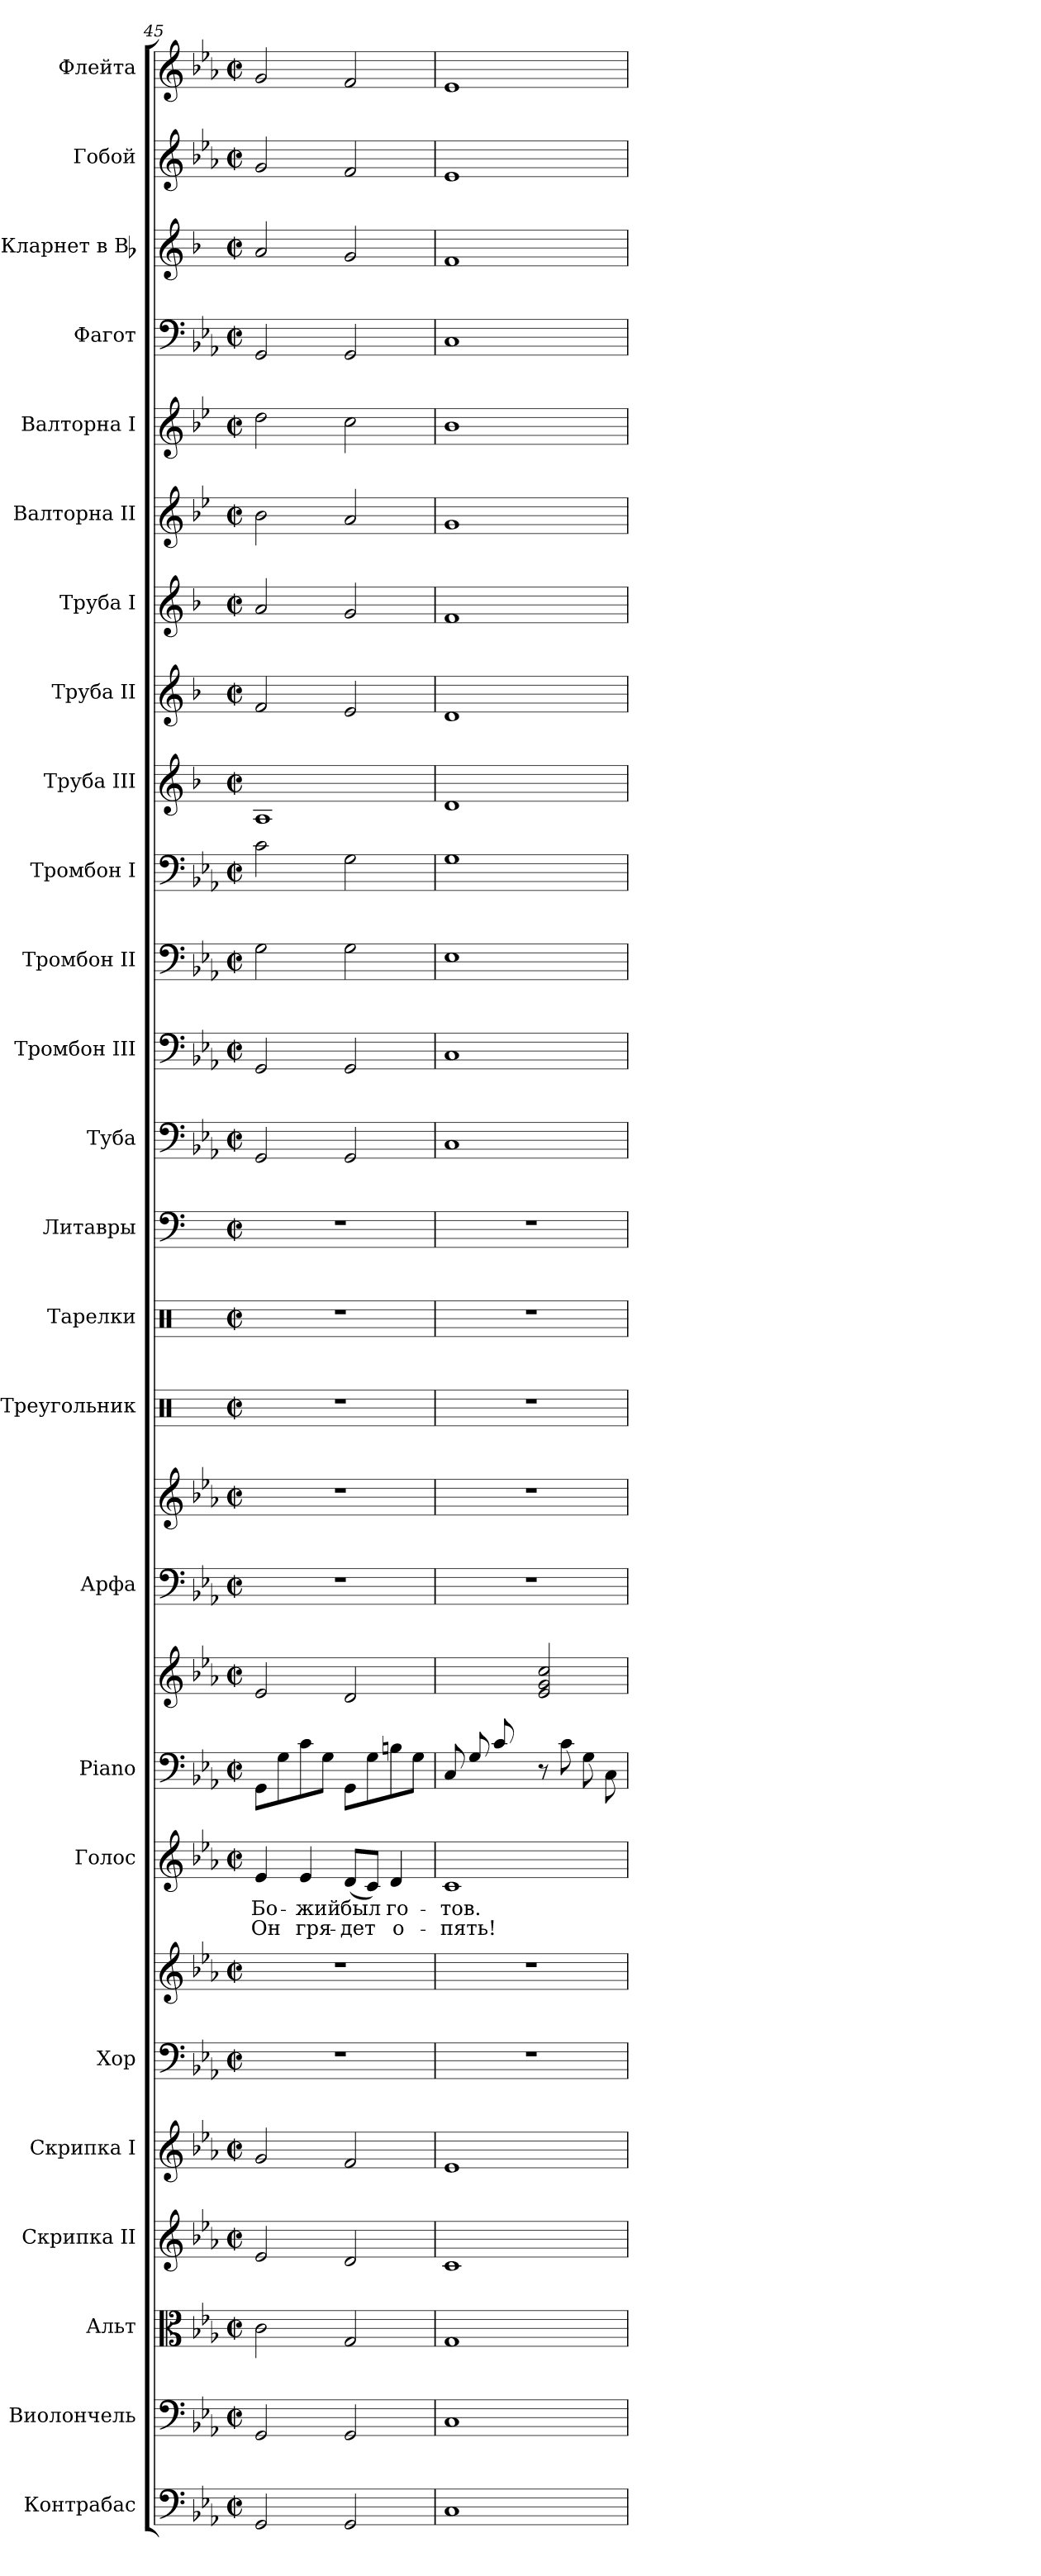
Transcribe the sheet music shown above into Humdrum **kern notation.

**kern	**kern	**kern	**kern	**kern	**kern	**kern	**kern	**text	**text	**kern	**kern	**kern	**kern	**kern	**kern	**kern	**kern	**kern	**kern	**kern	**kern	**kern	**kern	**kern	**kern	**kern	**kern	**kern	**kern
*part25	*part24	*part23	*part22	*part21	*part20	*part20	*part19	*part19	*part19	*part18	*part18	*part17	*part17	*part16	*part15	*part14	*part13	*part12	*part11	*part10	*part9	*part8	*part7	*part6	*part5	*part4	*part3	*part2	*part1
*staff28	*staff27	*staff26	*staff25	*staff24	*staff23	*staff22	*staff21	*staff21	*staff21	*staff20	*staff19	*staff18	*staff17	*staff16	*staff15	*staff14	*staff13	*staff12	*staff11	*staff10	*staff9	*staff8	*staff7	*staff6	*staff5	*staff4	*staff3	*staff2	*staff1
*I"Контрабас	*I"Виолончель	*I"Альт	*I"Скрипка II	*I"Скрипка I	*I"Хор	*	*I"Голос	*	*	*I"Piano	*	*I"Арфа	*	*I"Треугольник	*I"Тарелки	*I"Литавры	*I"Туба	*I"Тромбон III	*I"Тромбон II	*I"Тромбон I	*I"Труба III	*I"Труба II	*I"Труба I	*I"Валторна II	*I"Валторна I	*I"Фагот	*I"Кларнет в Bb	*I"Гобой	*I"Флейта
*	*	*	*I'Скр. II	*I'Скр. I	*	*	*	*	*	*I'Pno.	*	*	*	*	*	*	*	*I'Тромб. III	*I'Тромб. II	*I'Тромб. I	*I'Трб. III	*I'Трб. II	*I'Трб. I	*I'Валт. II	*I'Валт. I	*	*	*	*
*clefF4	*clefF4	*clefC3	*clefG2	*clefG2	*clefF4	*clefG2	*clefG2	*	*	*clefF4	*clefG2	*clefF4	*clefG2	*clefX	*clefX	*clefF4	*clefF4	*clefF4	*clefF4	*clefF4	*clefG2	*clefG2	*clefG2	*clefG2	*clefG2	*clefF4	*clefG2	*clefG2	*clefG2
*ITrd7c12	*	*	*	*	*	*	*	*	*	*	*	*	*	*	*	*	*	*	*	*	*ITrd1c2	*ITrd1c2	*ITrd1c2	*ITrd4c7	*ITrd4c7	*	*ITrd1c2	*	*
*k[b-e-a-]	*k[b-e-a-]	*k[b-e-a-]	*k[b-e-a-]	*k[b-e-a-]	*k[b-e-a-]	*k[b-e-a-]	*k[b-e-a-]	*	*	*k[b-e-a-]	*k[b-e-a-]	*k[b-e-a-]	*k[b-e-a-]	*k[]	*k[]	*k[]	*k[b-e-a-]	*k[b-e-a-]	*k[b-e-a-]	*k[b-e-a-]	*k[b-e-a-]	*k[b-e-a-]	*k[b-e-a-]	*k[b-e-a-]	*k[b-e-a-]	*k[b-e-a-]	*k[b-e-a-]	*k[b-e-a-]	*k[b-e-a-]
*c:	*c:	*c:	*c:	*c:	*c:	*c:	*c:	*	*	*c:	*c:	*c:	*c:	*C:	*C:	*a:	*c:	*c:	*c:	*c:	*c:	*c:	*c:	*c:	*c:	*c:	*c:	*c:	*c:
*M2/2	*M2/2	*M2/2	*M2/2	*M2/2	*M2/2	*M2/2	*M2/2	*	*	*M2/2	*M2/2	*M2/2	*M2/2	*M2/2	*M2/2	*M2/2	*M2/2	*M2/2	*M2/2	*M2/2	*M2/2	*M2/2	*M2/2	*M2/2	*M2/2	*M2/2	*M2/2	*M2/2	*M2/2
*met(c|)	*met(c|)	*met(c|)	*met(c|)	*met(c|)	*met(c|)	*met(c|)	*met(c|)	*	*	*met(c|)	*met(c|)	*met(c|)	*met(c|)	*met(c|)	*met(c|)	*met(c|)	*met(c|)	*met(c|)	*met(c|)	*met(c|)	*met(c|)	*met(c|)	*met(c|)	*met(c|)	*met(c|)	*met(c|)	*met(c|)	*met(c|)	*met(c|)
=45	=45	=45	=45	=45	=45	=45	=45	=45	=45	=45	=45	=45	=45	=45	=45	=45	=45	=45	=45	=45	=45	=45	=45	=45	=45	=45	=45	=45	=45
!	!	!	!	!	!	!	!	!LO:LY:b:color=#000000	!LO:LY:b:color=#000000	!	!	!	!	!	!	!	!	!	!	!	!	!	!	!	!	!	!	!	!
2GGGi/	2GGi/	2ci\	2e-i/	2gi/	1r	1r	4e-i/	Бо-	Он	8GGi\L	2e-i/	1r	1r	1r	1r	1r	2GGi/	2GGi/	2Gi\	2ci\	1Gi	2e-i/	2gi/	2e-i\	2gi\	2GGi/	2gi/	2gi/	2gi/
.	.	.	.	.	.	.	.	.	.	8Gi\	.	.	.	.	.	.	.	.	.	.	.	.	.	.	.	.	.	.	.
!	!	!	!	!	!	!	!	!LO:LY:b:color=#000000	!LO:LY:b:color=#000000	!	!	!	!	!	!	!	!	!	!	!	!	!	!	!	!	!	!	!	!
.	.	.	.	.	.	.	4e-i/	-жий	гря-	8ci\	.	.	.	.	.	.	.	.	.	.	.	.	.	.	.	.	.	.	.
.	.	.	.	.	.	.	.	.	.	8Gi\J	.	.	.	.	.	.	.	.	.	.	.	.	.	.	.	.	.	.	.
!	!	!	!	!	!	!	!	!LO:LY:b:color=#000000	!LO:LY:b:color=#000000	!	!	!	!	!	!	!	!	!	!	!	!	!	!	!	!	!	!	!	!
2GGGi/	2GGi/	2Gi/	2di/	2fi/	.	.	(8di/L	был	-дет	8GGi\L	2di/	.	.	.	.	.	2GGi/	2GGi/	2Gi\	2Gi\	.	2di/	2fi/	2di/	2fi\	2GGi/	2fi/	2fi/	2fi/
.	.	.	.	.	.	.	8ci/J)	.	.	8Gi\	.	.	.	.	.	.	.	.	.	.	.	.	.	.	.	.	.	.	.
!	!	!	!	!	!	!	!	!LO:LY:b:color=#000000	!LO:LY:b:color=#000000	!	!	!	!	!	!	!	!	!	!	!	!	!	!	!	!	!	!	!	!
.	.	.	.	.	.	.	4di/	го-	о-	8Bni\	.	.	.	.	.	.	.	.	.	.	.	.	.	.	.	.	.	.	.
.	.	.	.	.	.	.	.	.	.	8Gi\J	.	.	.	.	.	.	.	.	.	.	.	.	.	.	.	.	.	.	.
=46	=46	=46	=46	=46	=46	=46	=46	=46	=46	=46	=46	=46	=46	=46	=46	=46	=46	=46	=46	=46	=46	=46	=46	=46	=46	=46	=46	=46	=46
!	!	!	!	!	!	!	!	!LO:LY:b:color=#000000	!LO:LY:b:color=#000000	!	!	!	!	!	!	!	!	!	!	!	!	!	!	!	!	!	!	!	!
*	*	*	*	*	*	*	*	*	*	*	*^	*	*	*	*	*	*	*	*	*	*	*	*	*	*	*	*	*	*
1CCi	1Ci	1Gi	1ci	1e-i	1r	1r	1ci	-тов.	-пять!	8Ci/L	2ryy	4.ryy	1r	1r	1r	1r	1r	1Ci	1Ci	1E-i	1Gi	1ci	1ci	1e-i	1ci	1e-i	1Ci	1e-i	1e-i	1e-i
.	.	.	.	.	.	.	.	.	.	8Gi/	.	.	.	.	.	.	.	.	.	.	.	.	.	.	.	.	.	.	.	.
.	.	.	.	.	.	.	.	.	.	8ci/	.	.	.	.	.	.	.	.	.	.	.	.	.	.	.	.	.	.	.	.
.	.	.	.	.	.	.	.	.	.	8ryy	.	8e-i\J	.	.	.	.	.	.	.	.	.	.	.	.	.	.	.	.	.	.
.	.	.	.	.	.	.	.	.	.	8r	2e-i/ 2gi 2cci	2ryy	.	.	.	.	.	.	.	.	.	.	.	.	.	.	.	.	.	.
.	.	.	.	.	.	.	.	.	.	8ci\	.	.	.	.	.	.	.	.	.	.	.	.	.	.	.	.	.	.	.	.
.	.	.	.	.	.	.	.	.	.	8Gi\L	.	.	.	.	.	.	.	.	.	.	.	.	.	.	.	.	.	.	.	.
.	.	.	.	.	.	.	.	.	.	8Ci\J	.	.	.	.	.	.	.	.	.	.	.	.	.	.	.	.	.	.	.	.
*	*	*	*	*	*	*	*	*	*	*	*v	*v	*	*	*	*	*	*	*	*	*	*	*	*	*	*	*	*	*	*
=	=	=	=	=	=	=	=	=	=	=	=	=	=	=	=	=	=	=	=	=	=	=	=	=	=	=	=	=	=
*-	*-	*-	*-	*-	*-	*-	*-	*-	*-	*-	*-	*-	*-	*-	*-	*-	*-	*-	*-	*-	*-	*-	*-	*-	*-	*-	*-	*-	*-
